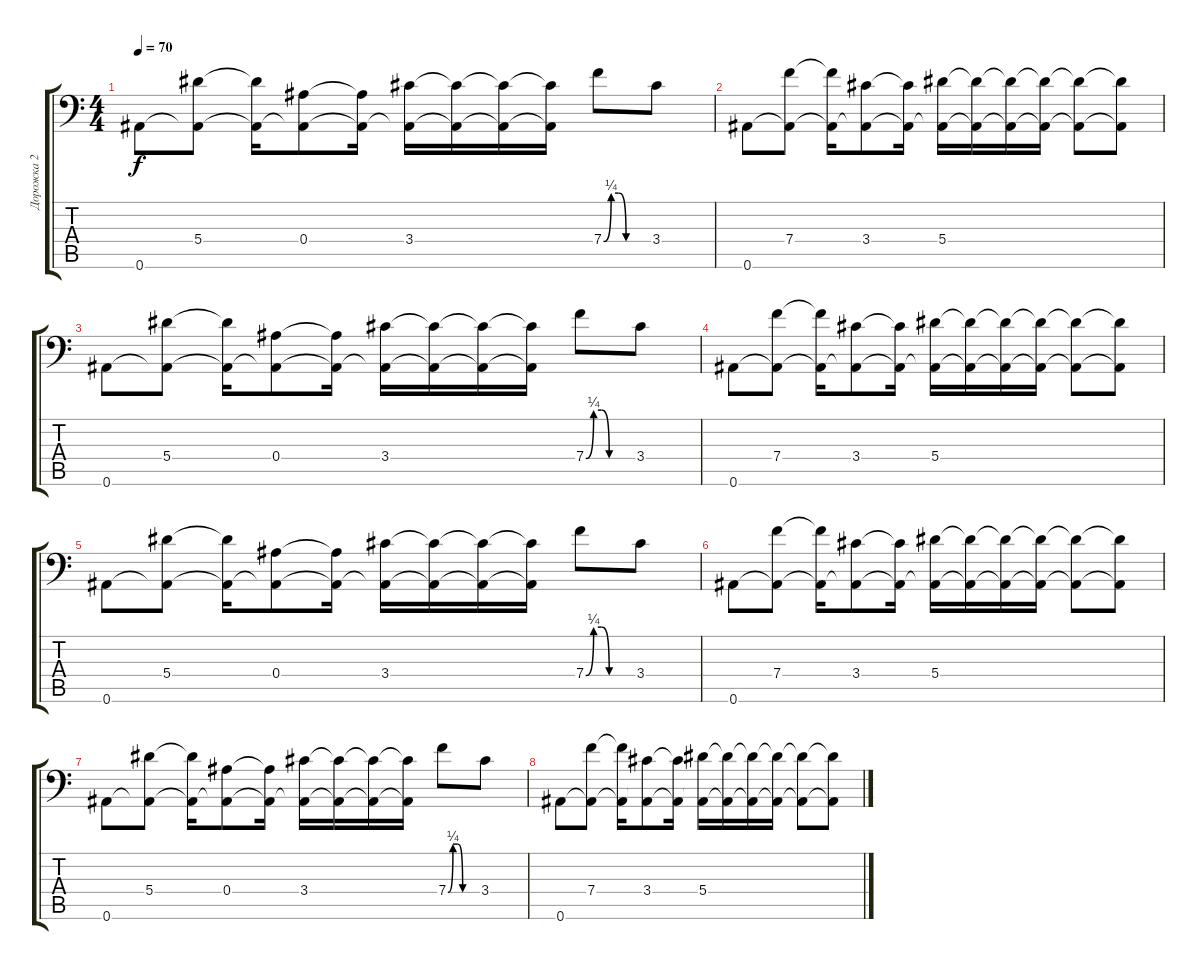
\track ("Дорожка 2" "Дорожка 2") {instrument distortionguitar}
\staff {score tabs}
\tuning (C4 G3 Eb3 Bb2 F2 Bb1) {hide}
\ts (4 4)
\tempo 70
\clef f4
\ks c
0.6.8{dy f} (5.4 0.6{t}).8 (5.4{t} 0.6{t}).16 (0.4 0.6{t}).8 (0.4{t} 0.6{t}).16 (3.4 0.6{t}).16 (3.4{t} 0.6{t}).16 (3.4{t} 0.6{t}).16 (3.4{t} 0.6{t}).16 7.4{be (custom 0 0 10 1 20 1 30 0 60 0)}.8 3.4.8 |
0.6.8 (7.4 0.6{t}).8 (7.4{t} 0.6{t}).16 (3.4 0.6{t}).8 (3.4{t} 0.6{t}).16 (5.4 0.6{t}).16 (5.4{t} 0.6{t}).16 (5.4{t} 0.6{t}).16 (5.4{t} 0.6{t}).16 (5.4{t} 0.6{t}).8 (5.4{t} 0.6{t}).8 |
0.6.8 (5.4 0.6{t}).8 (5.4{t} 0.6{t}).16 (0.4 0.6{t}).8 (0.4{t} 0.6{t}).16 (3.4 0.6{t}).16 (3.4{t} 0.6{t}).16 (3.4{t} 0.6{t}).16 (3.4{t} 0.6{t}).16 7.4{be (custom 0 0 10 1 20 1 30 0 60 0)}.8 3.4.8 |
0.6.8 (7.4 0.6{t}).8 (7.4{t} 0.6{t}).16 (3.4 0.6{t}).8 (3.4{t} 0.6{t}).16 (5.4 0.6{t}).16 (5.4{t} 0.6{t}).16 (5.4{t} 0.6{t}).16 (5.4{t} 0.6{t}).16 (5.4{t} 0.6{t}).8 (5.4{t} 0.6{t}).8 |
0.6.8 (5.4 0.6{t}).8 (5.4{t} 0.6{t}).16 (0.4 0.6{t}).8 (0.4{t} 0.6{t}).16 (3.4 0.6{t}).16 (3.4{t} 0.6{t}).16 (3.4{t} 0.6{t}).16 (3.4{t} 0.6{t}).16 7.4{be (custom 0 0 10 1 20 1 30 0 60 0)}.8 3.4.8 |
0.6.8 (7.4 0.6{t}).8 (7.4{t} 0.6{t}).16 (3.4 0.6{t}).8 (3.4{t} 0.6{t}).16 (5.4 0.6{t}).16 (5.4{t} 0.6{t}).16 (5.4{t} 0.6{t}).16 (5.4{t} 0.6{t}).16 (5.4{t} 0.6{t}).8 (5.4{t} 0.6{t}).8 |
0.6.8 (5.4 0.6{t}).8 (5.4{t} 0.6{t}).16 (0.4 0.6{t}).8 (0.4{t} 0.6{t}).16 (3.4 0.6{t}).16 (3.4{t} 0.6{t}).16 (3.4{t} 0.6{t}).16 (3.4{t} 0.6{t}).16 7.4{be (custom 0 0 10 1 20 1 30 0 60 0)}.8 3.4.8 |
0.6.8 (7.4 0.6{t}).8 (7.4{t} 0.6{t}).16 (3.4 0.6{t}).8 (3.4{t} 0.6{t}).16 (5.4 0.6{t}).16 (5.4{t} 0.6{t}).16 (5.4{t} 0.6{t}).16 (5.4{t} 0.6{t}).16 (5.4{t} 0.6{t}).8 (5.4{t} 0.6{t}).8
